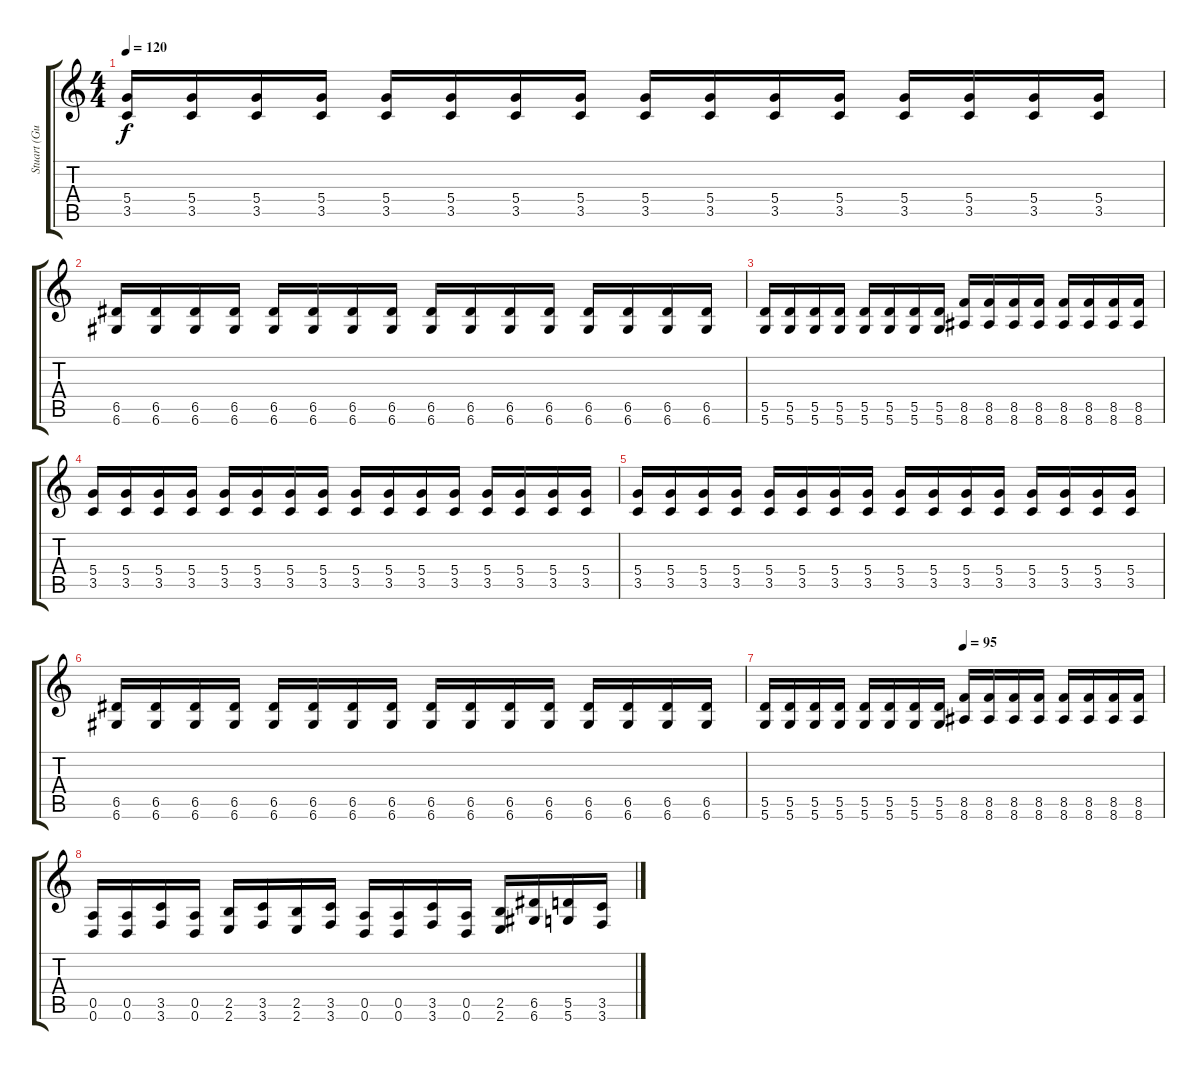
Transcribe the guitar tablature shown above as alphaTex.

\track ("Stuart (Guitar)" "Stuart (Gu") {instrument overdrivenguitar}
\staff {score tabs}
\tuning (E4 B3 G3 D3 A2 D2) {hide}
\ts (4 4)
\tempo 120
\clef g2
\ks c
(5.4 3.5).16{dy f} (5.4 3.5).16 (5.4 3.5).16 (5.4 3.5).16 (5.4 3.5).16 (5.4 3.5).16 (5.4 3.5).16 (5.4 3.5).16 (5.4 3.5).16 (5.4 3.5).16 (5.4 3.5).16 (5.4 3.5).16 (5.4 3.5).16 (5.4 3.5).16 (5.4 3.5).16 (5.4 3.5).16 |
(6.5 6.6).16 (6.5 6.6).16 (6.5 6.6).16 (6.5 6.6).16 (6.5 6.6).16 (6.5 6.6).16 (6.5 6.6).16 (6.5 6.6).16 (6.5 6.6).16 (6.5 6.6).16 (6.5 6.6).16 (6.5 6.6).16 (6.5 6.6).16 (6.5 6.6).16 (6.5 6.6).16 (6.5 6.6).16 |
(5.5 5.6).16 (5.5 5.6).16 (5.5 5.6).16 (5.5 5.6).16 (5.5 5.6).16 (5.5 5.6).16 (5.5 5.6).16 (5.5 5.6).16 (8.5 8.6).16 (8.5 8.6).16 (8.5 8.6).16 (8.5 8.6).16 (8.5 8.6).16 (8.5 8.6).16 (8.5 8.6).16 (8.5 8.6).16 |
(5.4 3.5).16 (5.4 3.5).16 (5.4 3.5).16 (5.4 3.5).16 (5.4 3.5).16 (5.4 3.5).16 (5.4 3.5).16 (5.4 3.5).16 (5.4 3.5).16 (5.4 3.5).16 (5.4 3.5).16 (5.4 3.5).16 (5.4 3.5).16 (5.4 3.5).16 (5.4 3.5).16 (5.4 3.5).16 |
(5.4 3.5).16 (5.4 3.5).16 (5.4 3.5).16 (5.4 3.5).16 (5.4 3.5).16 (5.4 3.5).16 (5.4 3.5).16 (5.4 3.5).16 (5.4 3.5).16 (5.4 3.5).16 (5.4 3.5).16 (5.4 3.5).16 (5.4 3.5).16 (5.4 3.5).16 (5.4 3.5).16 (5.4 3.5).16 |
(6.5 6.6).16 (6.5 6.6).16 (6.5 6.6).16 (6.5 6.6).16 (6.5 6.6).16 (6.5 6.6).16 (6.5 6.6).16 (6.5 6.6).16 (6.5 6.6).16 (6.5 6.6).16 (6.5 6.6).16 (6.5 6.6).16 (6.5 6.6).16 (6.5 6.6).16 (6.5 6.6).16 (6.5 6.6).16 |
\tempo (95 0.5)
(5.5 5.6).16 (5.5 5.6).16 (5.5 5.6).16 (5.5 5.6).16 (5.5 5.6).16 (5.5 5.6).16 (5.5 5.6).16 (5.5 5.6).16 (8.5 8.6).16 (8.5 8.6).16 (8.5 8.6).16 (8.5 8.6).16 (8.5 8.6).16 (8.5 8.6).16 (8.5 8.6).16 (8.5 8.6).16 |
(0.5 0.6).16 (0.5 0.6).16 (3.5 3.6).16 (0.5 0.6).16 (2.5 2.6).16 (3.5 3.6).16 (2.5 2.6).16 (3.5 3.6).16 (0.5 0.6).16 (0.5 0.6).16 (3.5 3.6).16 (0.5 0.6).16 (2.5 2.6).16 (6.5 6.6).16 (5.5 5.6).16 (3.5 3.6).16
